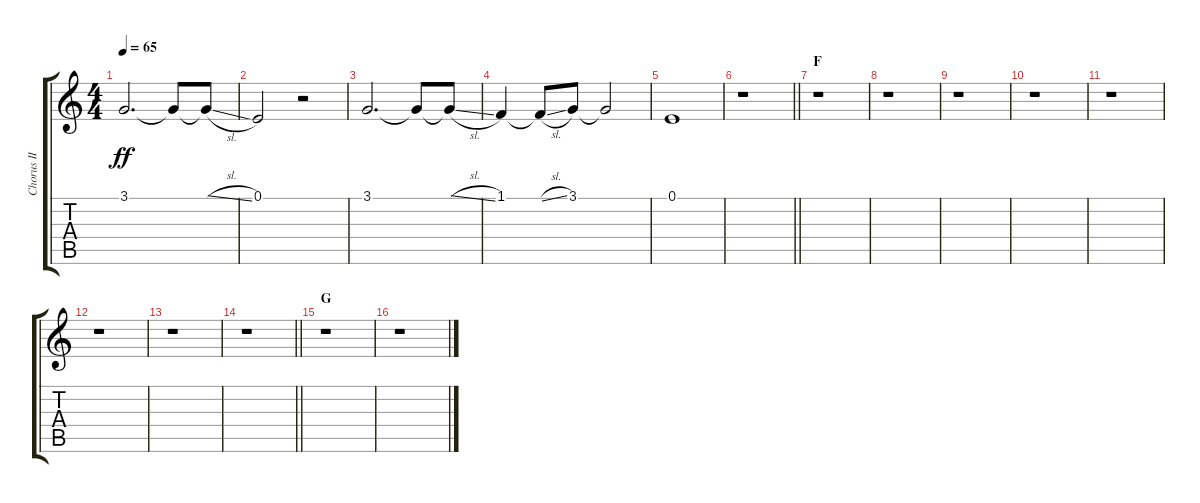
\track ("Chorus II" "Chorus II") {instrument voiceoohs}
\staff {score tabs}
\tuning (E4 B3 G3 D3 A2 E2) {hide}
\ts (4 4)
\tempo 65
\clef g2
\ks c
3.1.2{d dy ff} 3.1{t}.8 3.1{sl t}.8 |
0.1.2 r.2 |
3.1.2{d} 3.1{t}.8 3.1{sl t}.8 |
1.1.4 1.1{sl t}.8 3.1.8 3.1{t}.2 |
0.1.1 |
\barLineRight lightlight
r.1 |
\section ("" "F")
r.1 |
r.1 |
r.1 |
r.1 |
r.1 |
r.1 |
r.1 |
\barLineRight lightlight
r.1 |
\section ("" "G")
r.1 |
r.1
